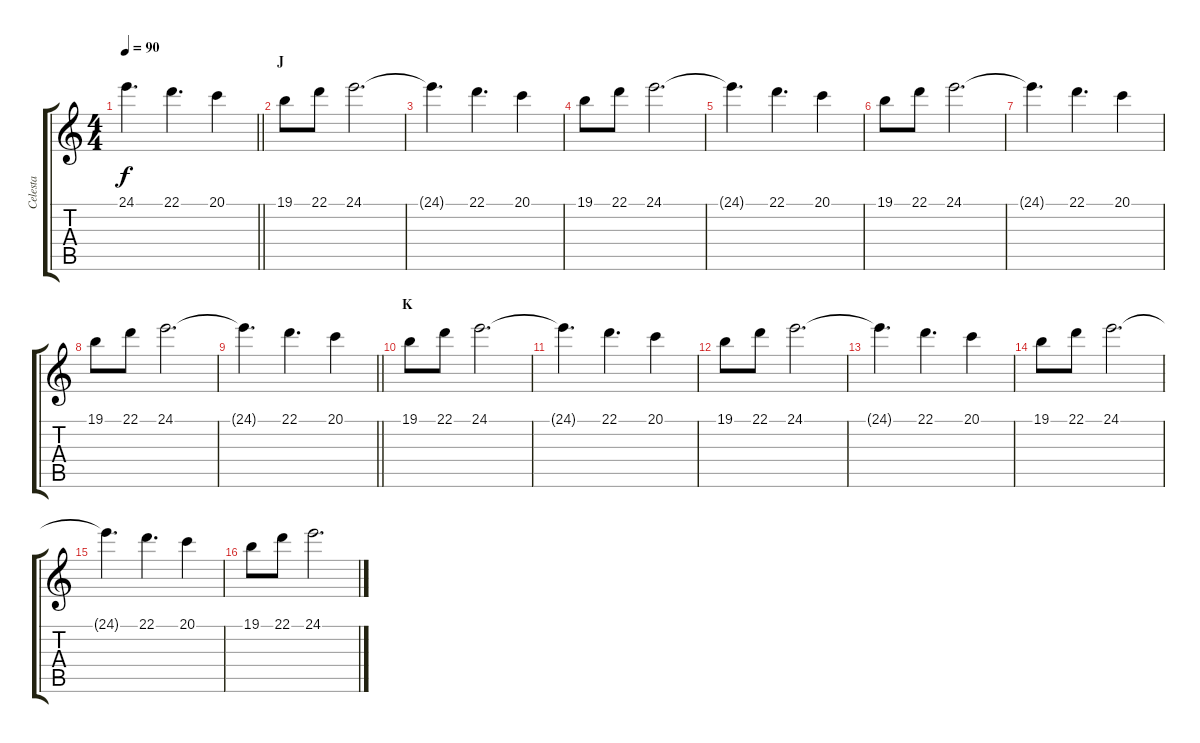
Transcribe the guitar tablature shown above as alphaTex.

\track ("Celesta" "Celesta") {instrument celesta}
\staff {score tabs}
\tuning (E4 B3 G3 D3 A2 E2) {hide}
\ts (4 4)
\tempo 90
\clef g2
\barLineRight lightlight
\ks c
24.1{t}.4{d dy f} 22.1.4{d} 20.1.4 |
\section ("" "J")
19.1.8 22.1.8 24.1.2{d} |
24.1{t}.4{d} 22.1.4{d} 20.1.4 |
19.1.8 22.1.8 24.1.2{d} |
24.1{t}.4{d} 22.1.4{d} 20.1.4 |
19.1.8 22.1.8 24.1.2{d} |
24.1{t}.4{d} 22.1.4{d} 20.1.4 |
19.1.8 22.1.8 24.1.2{d} |
\barLineRight lightlight
24.1{t}.4{d} 22.1.4{d} 20.1.4 |
\section ("" "K")
19.1.8 22.1.8 24.1.2{d} |
24.1{t}.4{d} 22.1.4{d} 20.1.4 |
19.1.8 22.1.8 24.1.2{d} |
24.1{t}.4{d} 22.1.4{d} 20.1.4 |
19.1.8 22.1.8 24.1.2{d} |
24.1{t}.4{d} 22.1.4{d} 20.1.4 |
19.1.8 22.1.8 24.1.2{d}
